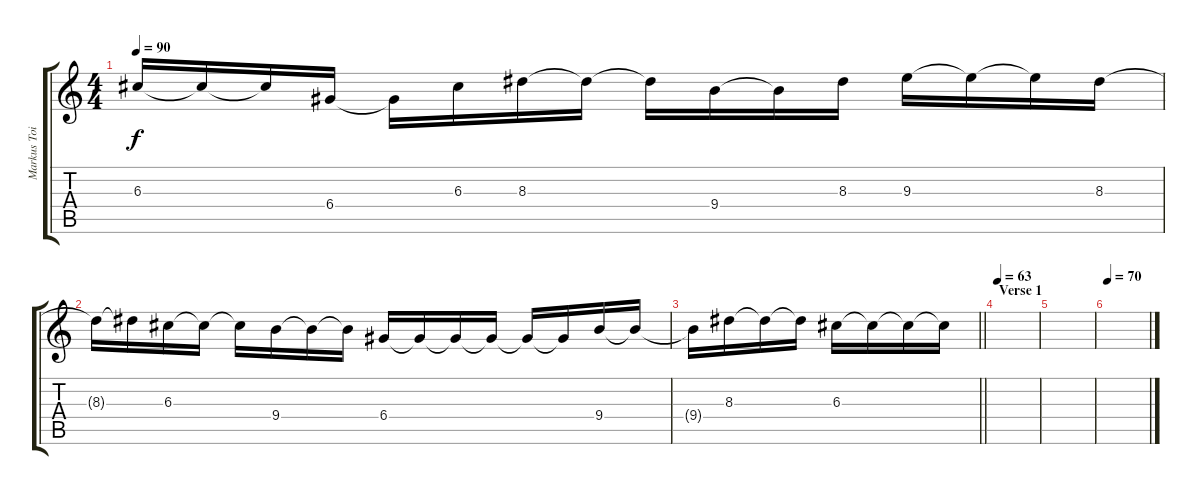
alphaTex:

\track ("Markus Toivonen" "Markus Toi") {instrument distortionguitar}
\staff {score tabs}
\tuning (E4 B3 G3 D3 A2 E2) {hide}
\ts (4 4)
\tempo 90
\clef g2
\ks c
6.3.16{dy f} 6.3{t}.16 6.3{t}.16 6.4.16 6.4{t}.16 6.3.16 8.3.16 8.3{t}.16 8.3{t}.16 9.4.16 9.4{t}.16 8.3.16 9.3.16 9.3{t}.16 9.3{t}.16 8.3.16 |
8.3{t}.16 8.3{t}.16 6.3.16 6.3{t}.16 6.3{t}.16 9.4.16 9.4{t}.16 9.4{t}.16 6.4.16 6.4{t}.16 6.4{t}.16 6.4{t}.16 6.4{t}.16 6.4{t}.16 9.4.16 9.4{t}.16 |
\barLineRight lightlight
9.4{t}.16 8.3.16 8.3{t}.16 8.3{t}.16 6.3.16 6.3{t}.16 6.3{t}.16 6.3{t}.16 |
\section ("" "Verse 1")
\tempo 63
|
|
\tempo 70
